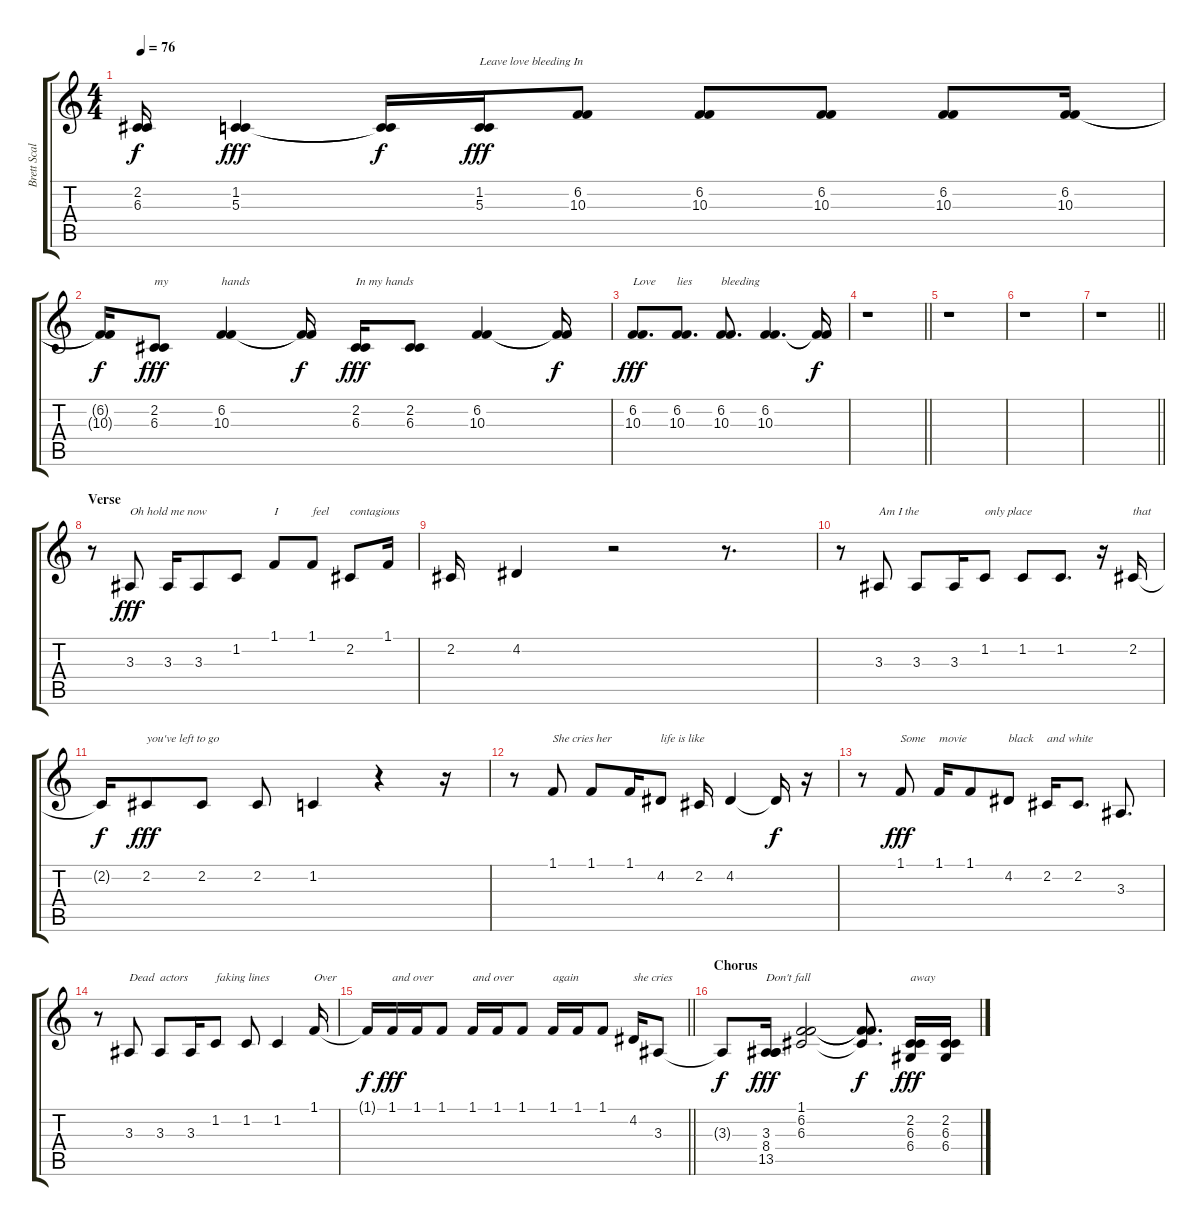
\track ("Brett Scallions (Lead Vocals)" "Brett Scal") {instrument violin}
\staff {score tabs}
\tuning (E4 B3 G3 D3 A2 E2) {hide}
\ts (4 4)
\tempo 76
\clef g2
\ks c
(2.2{t} 6.3{t}).16{dy f} (1.2 5.3).4{dy fff} (1.2{t} 5.3{t}).16{dy f} (1.2 5.3).16{txt "Leave love bleeding In" dy fff} (6.2 10.3).8 (6.2 10.3).8 (6.2 10.3).8 (6.2 10.3).8 (6.2 10.3).16 |
(6.2{t} 10.3{t}).16{dy f} (2.2 6.3).8{txt "my" dy fff} (6.2 10.3).4{txt "hands"} (6.2{t} 10.3{t}).16{dy f} (2.2 6.3).16{txt "In my hands" dy fff} (2.2 6.3).8 (6.2 10.3).4 (6.2{t} 10.3{t}).16{dy f} |
(6.2 10.3).8{d txt "Love" dy fff} (6.2 10.3).8{d txt "lies"} (6.2 10.3).8{d txt "bleeding"} (6.2 10.3).4{d} (6.2{t} 10.3{t}).16{dy f} |
\barLineRight lightlight
r.1 |
r.1 |
r.1 |
\barLineRight lightlight
r.1 |
\section ("" "Verse")
r.8 3.3.8{txt "Oh hold me now" dy fff} 3.3.16 3.3.8 1.2.8 1.1.8{txt "I"} 1.1.8{txt "feel"} 2.2.8{txt "contagious"} 1.1.16 |
2.2.16 4.2.4 r.2 r.8{d} |
r.8 3.3.8{txt "Am I the"} 3.3.8 3.3.16 1.2.8{txt "only place"} 1.2.8 1.2.8{d} r.16 2.2.16{txt "that"} |
2.2{t}.16{dy f} 2.2.8{txt "you've left to go" dy fff} 2.2.8 2.2.8 1.2.4 r.4 r.16 |
r.8 1.1.8{txt "She cries her"} 1.1.8 1.1.16 4.2.8{txt "life is like"} 2.2.16 4.2.4 4.2{t}.16{dy f} r.16 |
r.8 1.1.8{txt "Some" dy fff} 1.1.16{txt "movie"} 1.1.8 4.2.8{txt "black"} 2.2.16{txt "and white"} 2.2.8{d} 3.3.8{d} |
r.8 3.3.8{txt "Dead"} 3.3.8{txt "actors"} 3.3.16 1.2.8{txt "faking lines"} 1.2.8 1.2.4 1.1.16{txt "Over"} |
\barLineRight lightlight
1.1{t}.16{dy f} 1.1.16{txt "and over" dy fff} 1.1.16 1.1.8 1.1.16{txt "and over"} 1.1.16 1.1.8 1.1.16{txt "again"} 1.1.16 1.1.8 4.2.16{txt "she cries"} 3.3.8 |
\section ("" "Chorus")
3.3{t}.8{dy f} (3.3 8.4 13.5).16{txt "Don't fall" dy fff} (1.1 6.2 6.3).2 (1.1{t} 6.2{t} 6.3{t}).8{d dy f} (2.2 6.3 6.4).16{txt "away" dy fff} (2.2 6.3 6.4).16
